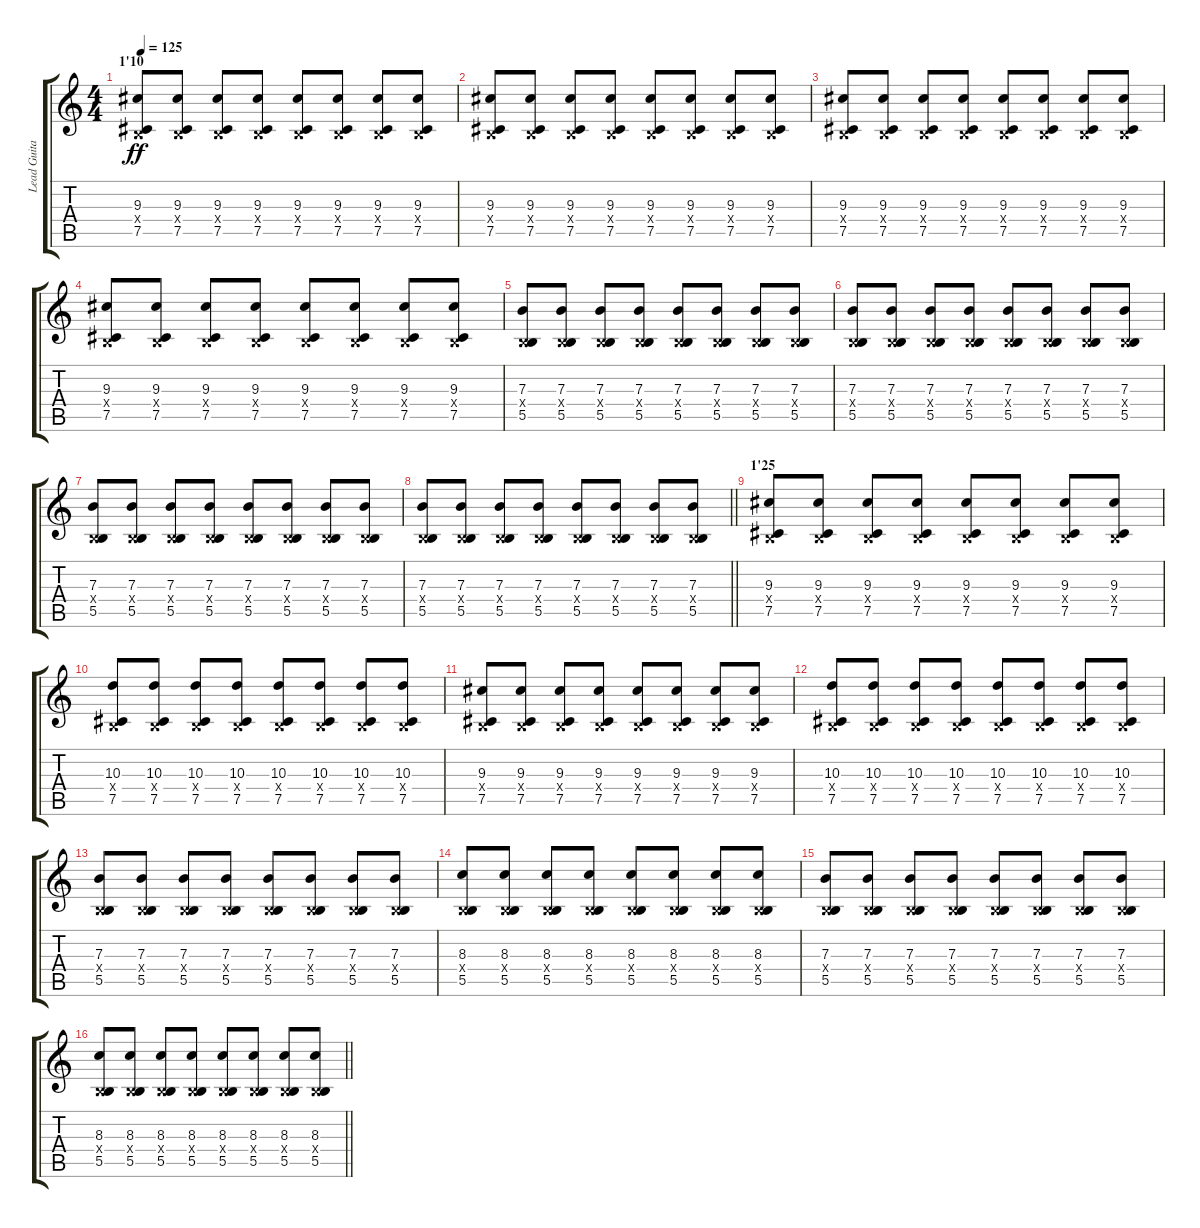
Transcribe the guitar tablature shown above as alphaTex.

\track ("Lead Guitar" "Lead Guita") {instrument distortionguitar}
\staff {score tabs}
\tuning (Db4 Ab3 E3 B2 Gb2 Db2) {hide}
\ts (4 4)
\section ("" "1'10")
\tempo 125
\clef g2
\ks c
(9.3 0.4{x} 7.5).8{dy ff} (9.3 0.4{x} 7.5).8 (9.3 0.4{x} 7.5).8 (9.3 0.4{x} 7.5).8 (9.3 0.4{x} 7.5).8 (9.3 0.4{x} 7.5).8 (9.3 0.4{x} 7.5).8 (9.3 0.4{x} 7.5).8 |
(9.3 0.4{x} 7.5).8 (9.3 0.4{x} 7.5).8 (9.3 0.4{x} 7.5).8 (9.3 0.4{x} 7.5).8 (9.3 0.4{x} 7.5).8 (9.3 0.4{x} 7.5).8 (9.3 0.4{x} 7.5).8 (9.3 0.4{x} 7.5).8 |
(9.3 0.4{x} 7.5).8 (9.3 0.4{x} 7.5).8 (9.3 0.4{x} 7.5).8 (9.3 0.4{x} 7.5).8 (9.3 0.4{x} 7.5).8 (9.3 0.4{x} 7.5).8 (9.3 0.4{x} 7.5).8 (9.3 0.4{x} 7.5).8 |
(9.3 0.4{x} 7.5).8 (9.3 0.4{x} 7.5).8 (9.3 0.4{x} 7.5).8 (9.3 0.4{x} 7.5).8 (9.3 0.4{x} 7.5).8 (9.3 0.4{x} 7.5).8 (9.3 0.4{x} 7.5).8 (9.3 0.4{x} 7.5).8 |
(7.3 0.4{x} 5.5).8 (7.3 0.4{x} 5.5).8 (7.3 0.4{x} 5.5).8 (7.3 0.4{x} 5.5).8 (7.3 0.4{x} 5.5).8 (7.3 0.4{x} 5.5).8 (7.3 0.4{x} 5.5).8 (7.3 0.4{x} 5.5).8 |
(7.3 0.4{x} 5.5).8 (7.3 0.4{x} 5.5).8 (7.3 0.4{x} 5.5).8 (7.3 0.4{x} 5.5).8 (7.3 0.4{x} 5.5).8 (7.3 0.4{x} 5.5).8 (7.3 0.4{x} 5.5).8 (7.3 0.4{x} 5.5).8 |
(7.3 0.4{x} 5.5).8 (7.3 0.4{x} 5.5).8 (7.3 0.4{x} 5.5).8 (7.3 0.4{x} 5.5).8 (7.3 0.4{x} 5.5).8 (7.3 0.4{x} 5.5).8 (7.3 0.4{x} 5.5).8 (7.3 0.4{x} 5.5).8 |
\barLineRight lightlight
(7.3 0.4{x} 5.5).8 (7.3 0.4{x} 5.5).8 (7.3 0.4{x} 5.5).8 (7.3 0.4{x} 5.5).8 (7.3 0.4{x} 5.5).8 (7.3 0.4{x} 5.5).8 (7.3 0.4{x} 5.5).8 (7.3 0.4{x} 5.5).8 |
\section ("" "1'25")
(9.3 0.4{x} 7.5).8 (9.3 0.4{x} 7.5).8 (9.3 0.4{x} 7.5).8 (9.3 0.4{x} 7.5).8 (9.3 0.4{x} 7.5).8 (9.3 0.4{x} 7.5).8 (9.3 0.4{x} 7.5).8 (9.3 0.4{x} 7.5).8 |
(10.3 0.4{x} 7.5).8 (10.3 0.4{x} 7.5).8 (10.3 0.4{x} 7.5).8 (10.3 0.4{x} 7.5).8 (10.3 0.4{x} 7.5).8 (10.3 0.4{x} 7.5).8 (10.3 0.4{x} 7.5).8 (10.3 0.4{x} 7.5).8 |
(9.3 0.4{x} 7.5).8 (9.3 0.4{x} 7.5).8 (9.3 0.4{x} 7.5).8 (9.3 0.4{x} 7.5).8 (9.3 0.4{x} 7.5).8 (9.3 0.4{x} 7.5).8 (9.3 0.4{x} 7.5).8 (9.3 0.4{x} 7.5).8 |
(10.3 0.4{x} 7.5).8 (10.3 0.4{x} 7.5).8 (10.3 0.4{x} 7.5).8 (10.3 0.4{x} 7.5).8 (10.3 0.4{x} 7.5).8 (10.3 0.4{x} 7.5).8 (10.3 0.4{x} 7.5).8 (10.3 0.4{x} 7.5).8 |
(7.3 0.4{x} 5.5).8 (7.3 0.4{x} 5.5).8 (7.3 0.4{x} 5.5).8 (7.3 0.4{x} 5.5).8 (7.3 0.4{x} 5.5).8 (7.3 0.4{x} 5.5).8 (7.3 0.4{x} 5.5).8 (7.3 0.4{x} 5.5).8 |
(8.3 0.4{x} 5.5).8 (8.3 0.4{x} 5.5).8 (8.3 0.4{x} 5.5).8 (8.3 0.4{x} 5.5).8 (8.3 0.4{x} 5.5).8 (8.3 0.4{x} 5.5).8 (8.3 0.4{x} 5.5).8 (8.3 0.4{x} 5.5).8 |
(7.3 0.4{x} 5.5).8 (7.3 0.4{x} 5.5).8 (7.3 0.4{x} 5.5).8 (7.3 0.4{x} 5.5).8 (7.3 0.4{x} 5.5).8 (7.3 0.4{x} 5.5).8 (7.3 0.4{x} 5.5).8 (7.3 0.4{x} 5.5).8 |
\barLineRight lightlight
(8.3 0.4{x} 5.5).8 (8.3 0.4{x} 5.5).8 (8.3 0.4{x} 5.5).8 (8.3 0.4{x} 5.5).8 (8.3 0.4{x} 5.5).8 (8.3 0.4{x} 5.5).8 (8.3 0.4{x} 5.5).8 (8.3 0.4{x} 5.5).8
